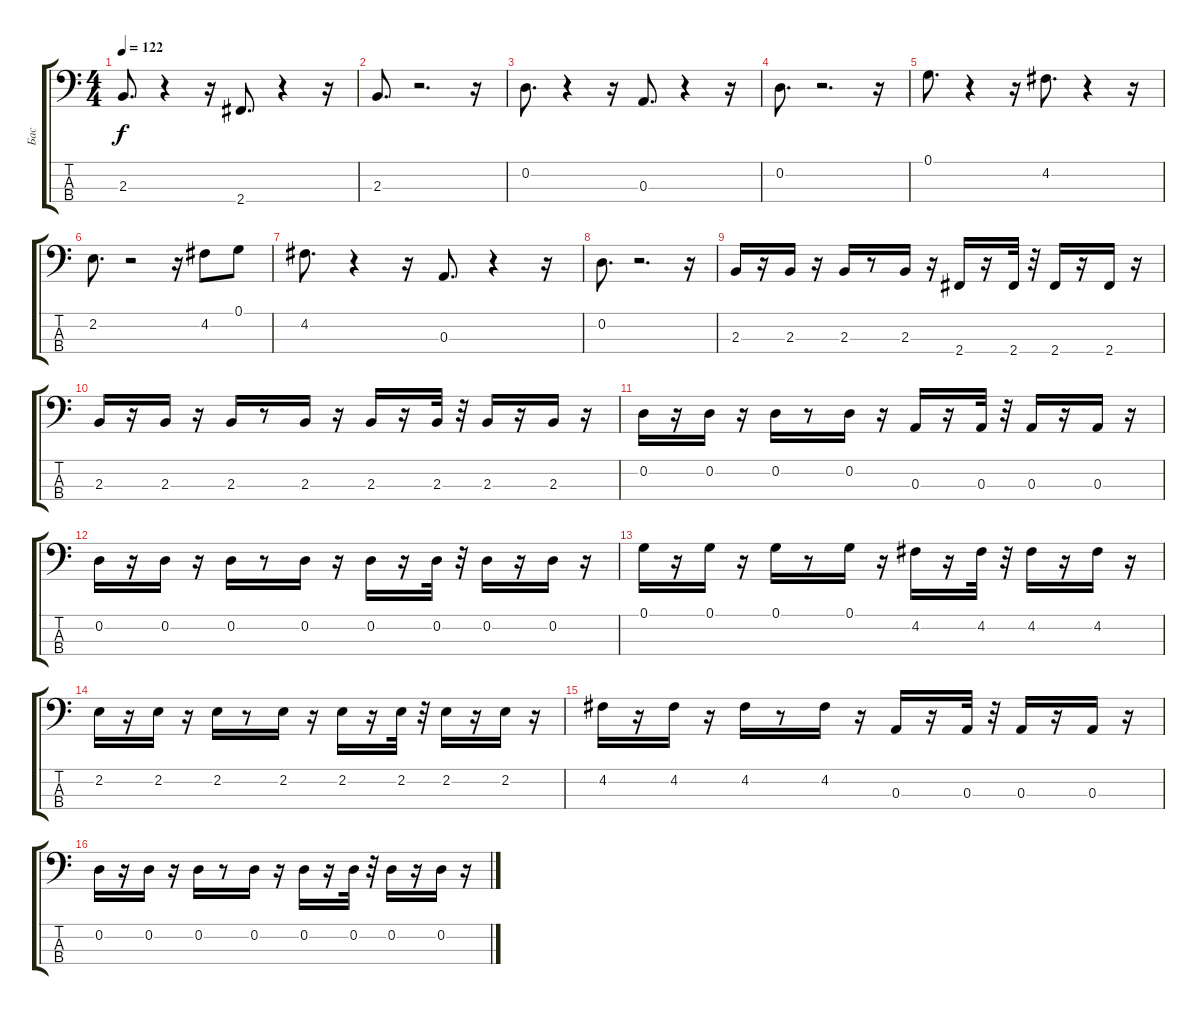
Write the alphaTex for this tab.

\track ("Бас" "Бас") {instrument electricbasspick}
\staff {score tabs}
\tuning (G2 D2 A1 E1) {hide}
\ts (4 4)
\tempo 122
\clef f4
\ks c
2.3.8{d dy f instrument electricbasspick} r.4 r.16 2.4.8{d} r.4 r.16 |
2.3.8{d} r.2{d} r.16 |
0.2.8{d} r.4 r.16 0.3.8{d} r.4 r.16 |
0.2.8{d} r.2{d} r.16 |
0.1.8{d} r.4 r.16 4.2.8{d} r.4 r.16 |
2.2.8{d} r.2 r.16 4.2.8 0.1.8 |
4.2.8{d} r.4 r.16 0.3.8{d} r.4 r.16 |
0.2.8{d} r.2{d} r.16 |
2.3.16 r.16 2.3.16 r.16 2.3.16 r.8 2.3.16 r.16 2.4.16 r.16 2.4.32 r.32 2.4.16 r.16 2.4.16 r.16 |
2.3.16 r.16 2.3.16 r.16 2.3.16 r.8 2.3.16 r.16 2.3.16 r.16 2.3.32 r.32 2.3.16 r.16 2.3.16 r.16 |
0.2.16 r.16 0.2.16 r.16 0.2.16 r.8 0.2.16 r.16 0.3.16 r.16 0.3.32 r.32 0.3.16 r.16 0.3.16 r.16 |
0.2.16 r.16 0.2.16 r.16 0.2.16 r.8 0.2.16 r.16 0.2.16 r.16 0.2.32 r.32 0.2.16 r.16 0.2.16 r.16 |
0.1.16 r.16 0.1.16 r.16 0.1.16 r.8 0.1.16 r.16 4.2.16 r.16 4.2.32 r.32 4.2.16 r.16 4.2.16 r.16 |
2.2.16 r.16 2.2.16 r.16 2.2.16 r.8 2.2.16 r.16 2.2.16 r.16 2.2.32 r.32 2.2.16 r.16 2.2.16 r.16 |
4.2.16 r.16 4.2.16 r.16 4.2.16 r.8 4.2.16 r.16 0.3.16 r.16 0.3.32 r.32 0.3.16 r.16 0.3.16 r.16 |
0.2.16 r.16 0.2.16 r.16 0.2.16 r.8 0.2.16 r.16 0.2.16 r.16 0.2.32 r.32 0.2.16 r.16 0.2.16 r.16
